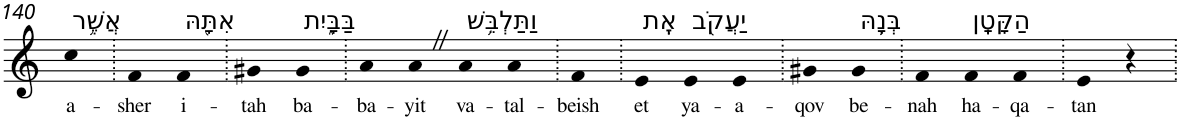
**kern	**text
*part1	*part1
*staff1	*staff1
*I"Piano	*
*I'Pno	*
!!LO:PB:g=z
*clefG2	*
*k[]	*
=140	=140
!LO:TX:a:t=אֲשֶׁ֥ר	!
!	!LO:LY:b
4cc	a-
=141.	=141.
!	!LO:LY:b
4f	-sher
!LO:TX:a:t=אִתָּ֖הּ	!
!	!LO:LY:b
4f	i-
=142.	=142.
!	!LO:LY:b
4g#X	-tah
!LO:TX:a:t=בַּבָּ֑יִת	!
!	!LO:LY:b
4g#	ba-
=143.	=143.
!	!LO:LY:b
4a	-ba-
!	!LO:LY:b
4aZ	-yit
!LO:TX:a:t=וַתַּלְבֵּ֥שׁ	!
!	!LO:LY:b
4a	va-
!	!LO:LY:b
4a	-tal-
=144.	=144.
!	!LO:LY:b
4f	-beish
=145.	=145.
!LO:TX:a:t=אֶֽת	!
!	!LO:LY:b
4e	et
!LO:TX:a:t=יַעֲקֹ֖ב	!
!	!LO:LY:b
4e	ya-
!	!LO:LY:b
4e	-a-
=146.	=146.
!	!LO:LY:b
4g#X	-qov
!LO:TX:a:t=בְּנָ֥הּ	!
!	!LO:LY:b
4g#	be-
=147.	=147.
!	!LO:LY:b
4f	-nah
!LO:TX:a:t=הַקָּטָֽן	!
!	!LO:LY:b
4f	ha-
!	!LO:LY:b
4f	-qa-
=148.	=148.
!	!LO:LY:b
4e	-tan
4r	.
=.	=.
*-	*-
